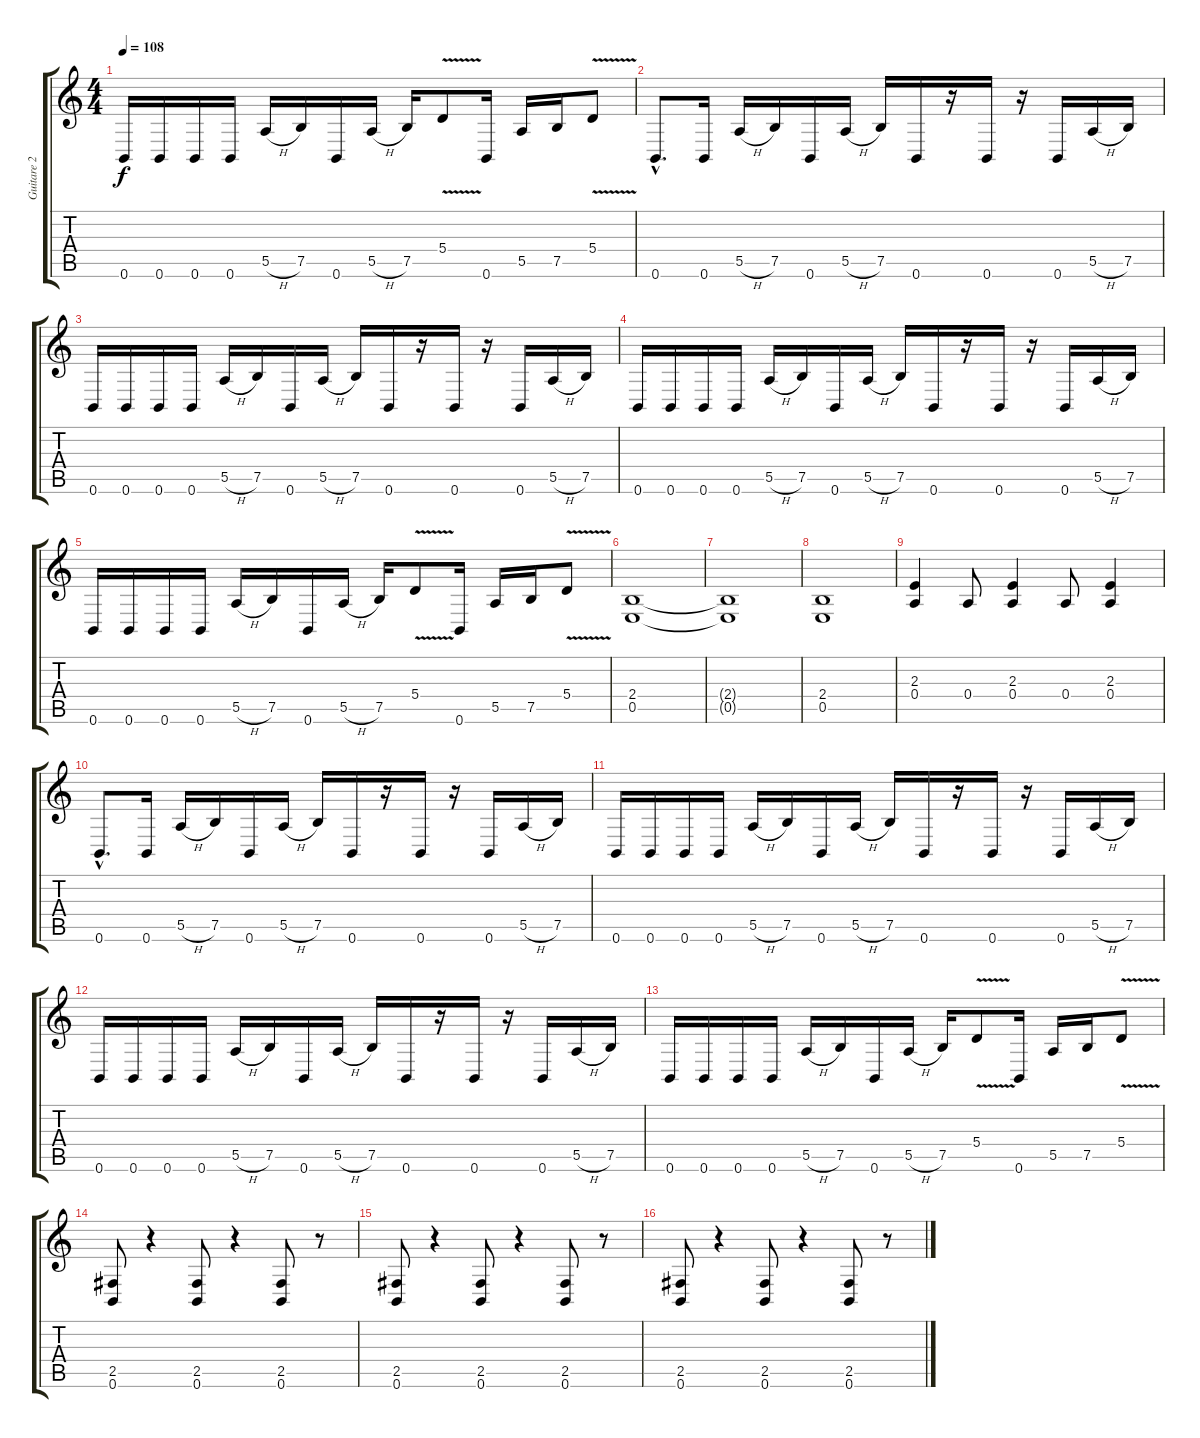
\track ("Guitare 2" "Guitare 2") {instrument distortionguitar}
\staff {score tabs}
\tuning (B3 Gb3 D3 A2 E2 B1) {hide}
\ts (4 4)
\tempo 108
\clef g2
\ks c
0.6.16{dy f} 0.6.16 0.6.16 0.6.16 5.5{h}.16 7.5.16 0.6.16 5.5{h}.16 7.5.16 5.4{v}.8 0.6.16 5.5.16 7.5.16 5.4{v}.8 |
0.6{hac}.8{d} 0.6.16 5.5{h}.16 7.5.16 0.6.16 5.5{h}.16 7.5.16 0.6.16 r.16 0.6.16 r.16 0.6.16 5.5{h}.16 7.5.16 |
0.6.16 0.6.16 0.6.16 0.6.16 5.5{h}.16 7.5.16 0.6.16 5.5{h}.16 7.5.16 0.6.16 r.16 0.6.16 r.16 0.6.16 5.5{h}.16 7.5.16 |
0.6.16 0.6.16 0.6.16 0.6.16 5.5{h}.16 7.5.16 0.6.16 5.5{h}.16 7.5.16 0.6.16 r.16 0.6.16 r.16 0.6.16 5.5{h}.16 7.5.16 |
0.6.16 0.6.16 0.6.16 0.6.16 5.5{h}.16 7.5.16 0.6.16 5.5{h}.16 7.5.16 5.4{v}.8 0.6.16 5.5.16 7.5.16 5.4{v}.8 |
(2.4 0.5).1 |
(2.4{t} 0.5{t}).1 |
(2.4 0.5).1 |
(2.3 0.4).4 0.4.8 (2.3 0.4).4 0.4.8 (2.3 0.4).4 |
0.6{hac}.8{d} 0.6.16 5.5{h}.16 7.5.16 0.6.16 5.5{h}.16 7.5.16 0.6.16 r.16 0.6.16 r.16 0.6.16 5.5{h}.16 7.5.16 |
0.6.16 0.6.16 0.6.16 0.6.16 5.5{h}.16 7.5.16 0.6.16 5.5{h}.16 7.5.16 0.6.16 r.16 0.6.16 r.16 0.6.16 5.5{h}.16 7.5.16 |
0.6.16 0.6.16 0.6.16 0.6.16 5.5{h}.16 7.5.16 0.6.16 5.5{h}.16 7.5.16 0.6.16 r.16 0.6.16 r.16 0.6.16 5.5{h}.16 7.5.16 |
0.6.16 0.6.16 0.6.16 0.6.16 5.5{h}.16 7.5.16 0.6.16 5.5{h}.16 7.5.16 5.4{v}.8 0.6.16 5.5.16 7.5.16 5.4{v}.8 |
(2.5 0.6).8 r.4 (2.5 0.6).8 r.4 (2.5 0.6).8 r.8 |
(2.5 0.6).8 r.4 (2.5 0.6).8 r.4 (2.5 0.6).8 r.8 |
(2.5 0.6).8 r.4 (2.5 0.6).8 r.4 (2.5 0.6).8 r.8
